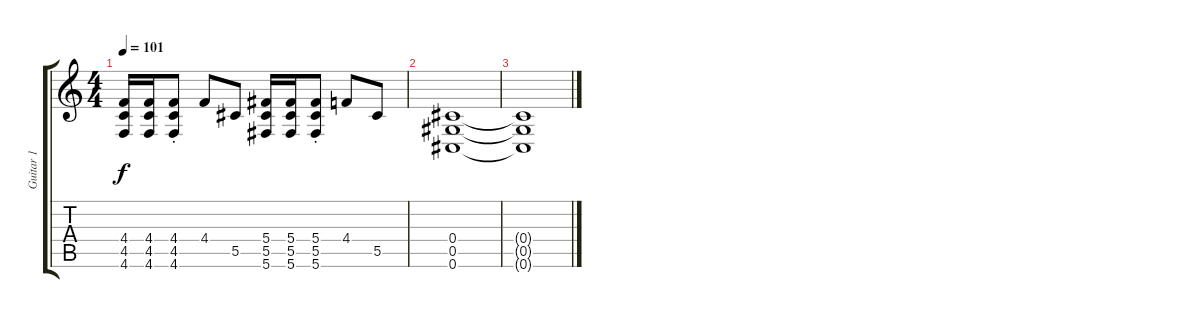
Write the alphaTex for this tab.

\track ("Guitar 1" "Guitar 1") {instrument distortionguitar}
\staff {score tabs}
\tuning (Eb4 Bb3 Gb3 Db3 Ab2 Db2) {hide}
\ts (4 4)
\tempo 101
\clef g2
\ks c
(4.4 4.5 4.6).16{dy f} (4.4 4.5 4.6).16 (4.4{st} 4.5{st} 4.6{st}).8 4.4.8 5.5.8 (5.4 5.5 5.6).16 (5.4 5.5 5.6).16 (5.4{st} 5.5{st} 5.6{st}).8 4.4.8 5.5.8 |
(0.4 0.5 0.6).1{volume 0} |
(0.4{t} 0.5{t} 0.6{t}).1
